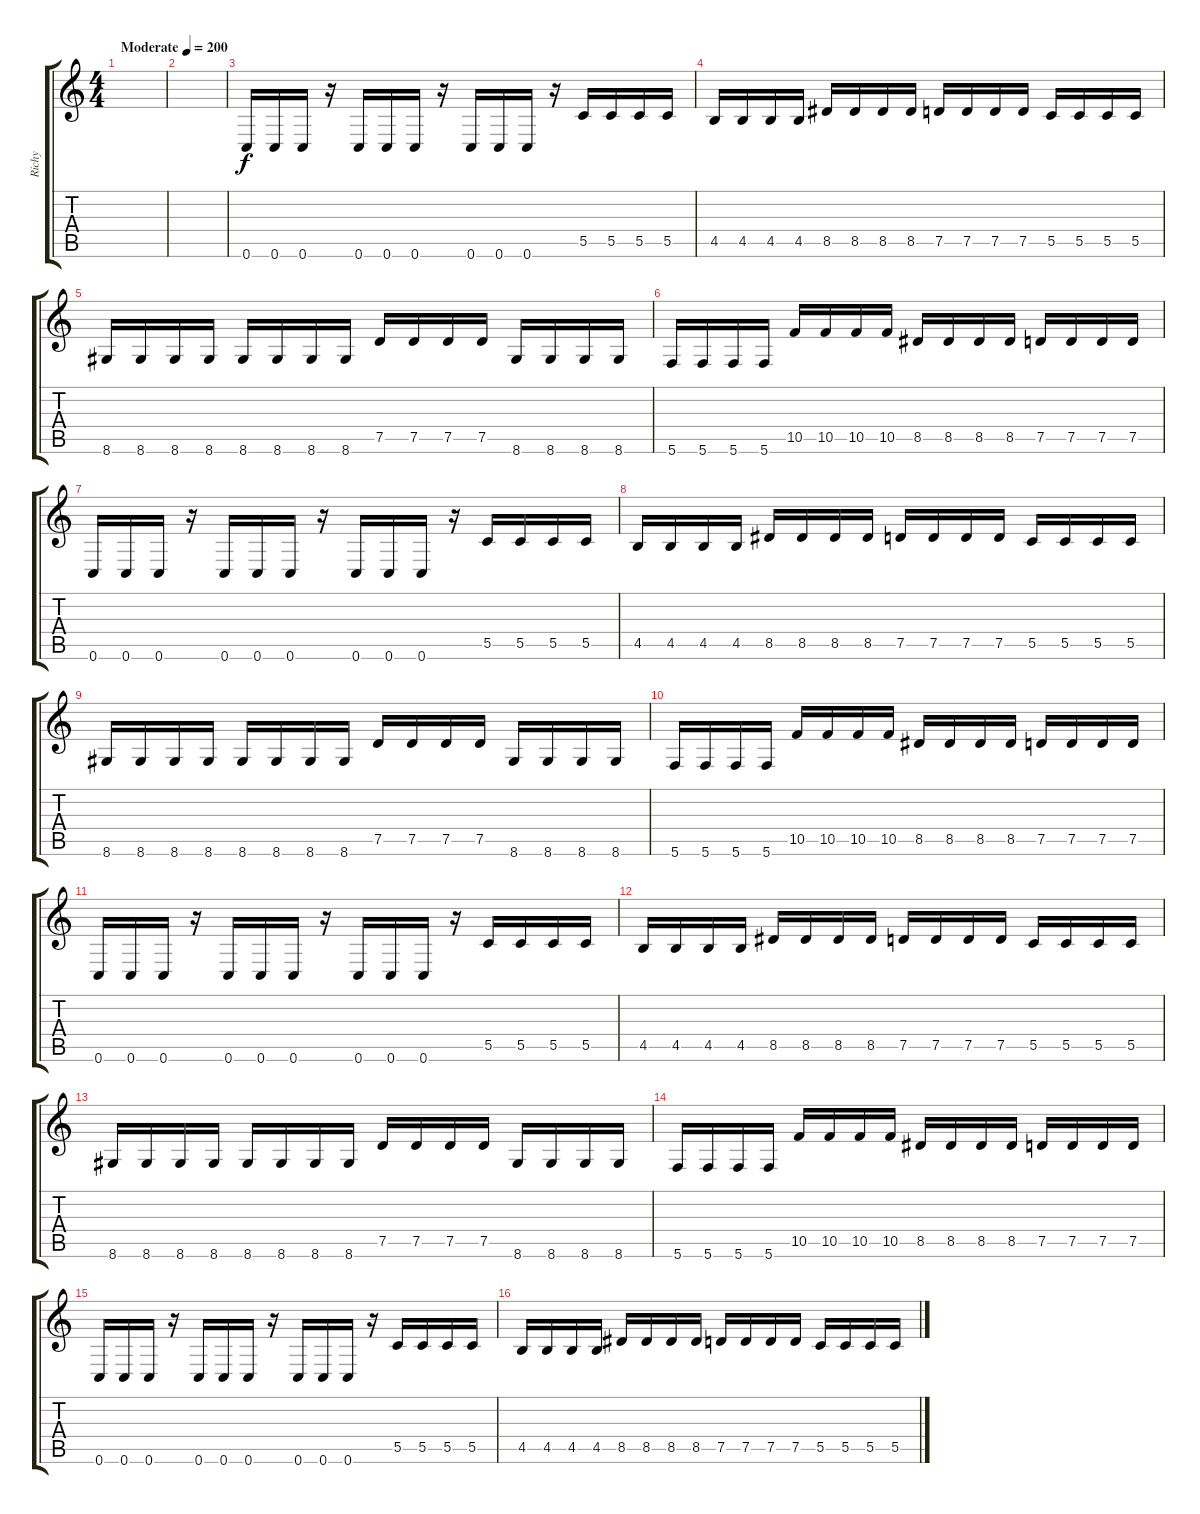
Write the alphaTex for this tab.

\track ("Richy" "Richy") {instrument distortionguitar}
\staff {score tabs}
\tuning (D4 A3 F3 C3 G2 C2) {hide}
\ts (4 4)
\tempo (200 "Moderate")
\clef g2
\ks c
|
|
0.6.16 0.6.16 0.6.16 r.16 0.6.16 0.6.16 0.6.16 r.16 0.6.16 0.6.16 0.6.16 r.16 5.5.16 5.5.16 5.5.16 5.5.16 |
4.5.16 4.5.16 4.5.16 4.5.16 8.5.16 8.5.16 8.5.16 8.5.16 7.5.16 7.5.16 7.5.16 7.5.16 5.5.16 5.5.16 5.5.16 5.5.16 |
8.6.16 8.6.16 8.6.16 8.6.16 8.6.16 8.6.16 8.6.16 8.6.16 7.5.16 7.5.16 7.5.16 7.5.16 8.6.16 8.6.16 8.6.16 8.6.16 |
5.6.16 5.6.16 5.6.16 5.6.16 10.5.16 10.5.16 10.5.16 10.5.16 8.5.16 8.5.16 8.5.16 8.5.16 7.5.16 7.5.16 7.5.16 7.5.16 |
0.6.16 0.6.16 0.6.16 r.16 0.6.16 0.6.16 0.6.16 r.16 0.6.16 0.6.16 0.6.16 r.16 5.5.16 5.5.16 5.5.16 5.5.16 |
4.5.16 4.5.16 4.5.16 4.5.16 8.5.16 8.5.16 8.5.16 8.5.16 7.5.16 7.5.16 7.5.16 7.5.16 5.5.16 5.5.16 5.5.16 5.5.16 |
8.6.16 8.6.16 8.6.16 8.6.16 8.6.16 8.6.16 8.6.16 8.6.16 7.5.16 7.5.16 7.5.16 7.5.16 8.6.16 8.6.16 8.6.16 8.6.16 |
5.6.16 5.6.16 5.6.16 5.6.16 10.5.16 10.5.16 10.5.16 10.5.16 8.5.16 8.5.16 8.5.16 8.5.16 7.5.16 7.5.16 7.5.16 7.5.16 |
0.6.16 0.6.16 0.6.16 r.16 0.6.16 0.6.16 0.6.16 r.16 0.6.16 0.6.16 0.6.16 r.16 5.5.16 5.5.16 5.5.16 5.5.16 |
4.5.16 4.5.16 4.5.16 4.5.16 8.5.16 8.5.16 8.5.16 8.5.16 7.5.16 7.5.16 7.5.16 7.5.16 5.5.16 5.5.16 5.5.16 5.5.16 |
8.6.16 8.6.16 8.6.16 8.6.16 8.6.16 8.6.16 8.6.16 8.6.16 7.5.16 7.5.16 7.5.16 7.5.16 8.6.16 8.6.16 8.6.16 8.6.16 |
5.6.16 5.6.16 5.6.16 5.6.16 10.5.16 10.5.16 10.5.16 10.5.16 8.5.16 8.5.16 8.5.16 8.5.16 7.5.16 7.5.16 7.5.16 7.5.16 |
0.6.16 0.6.16 0.6.16 r.16 0.6.16 0.6.16 0.6.16 r.16 0.6.16 0.6.16 0.6.16 r.16 5.5.16 5.5.16 5.5.16 5.5.16 |
4.5.16 4.5.16 4.5.16 4.5.16 8.5.16 8.5.16 8.5.16 8.5.16 7.5.16 7.5.16 7.5.16 7.5.16 5.5.16 5.5.16 5.5.16 5.5.16
